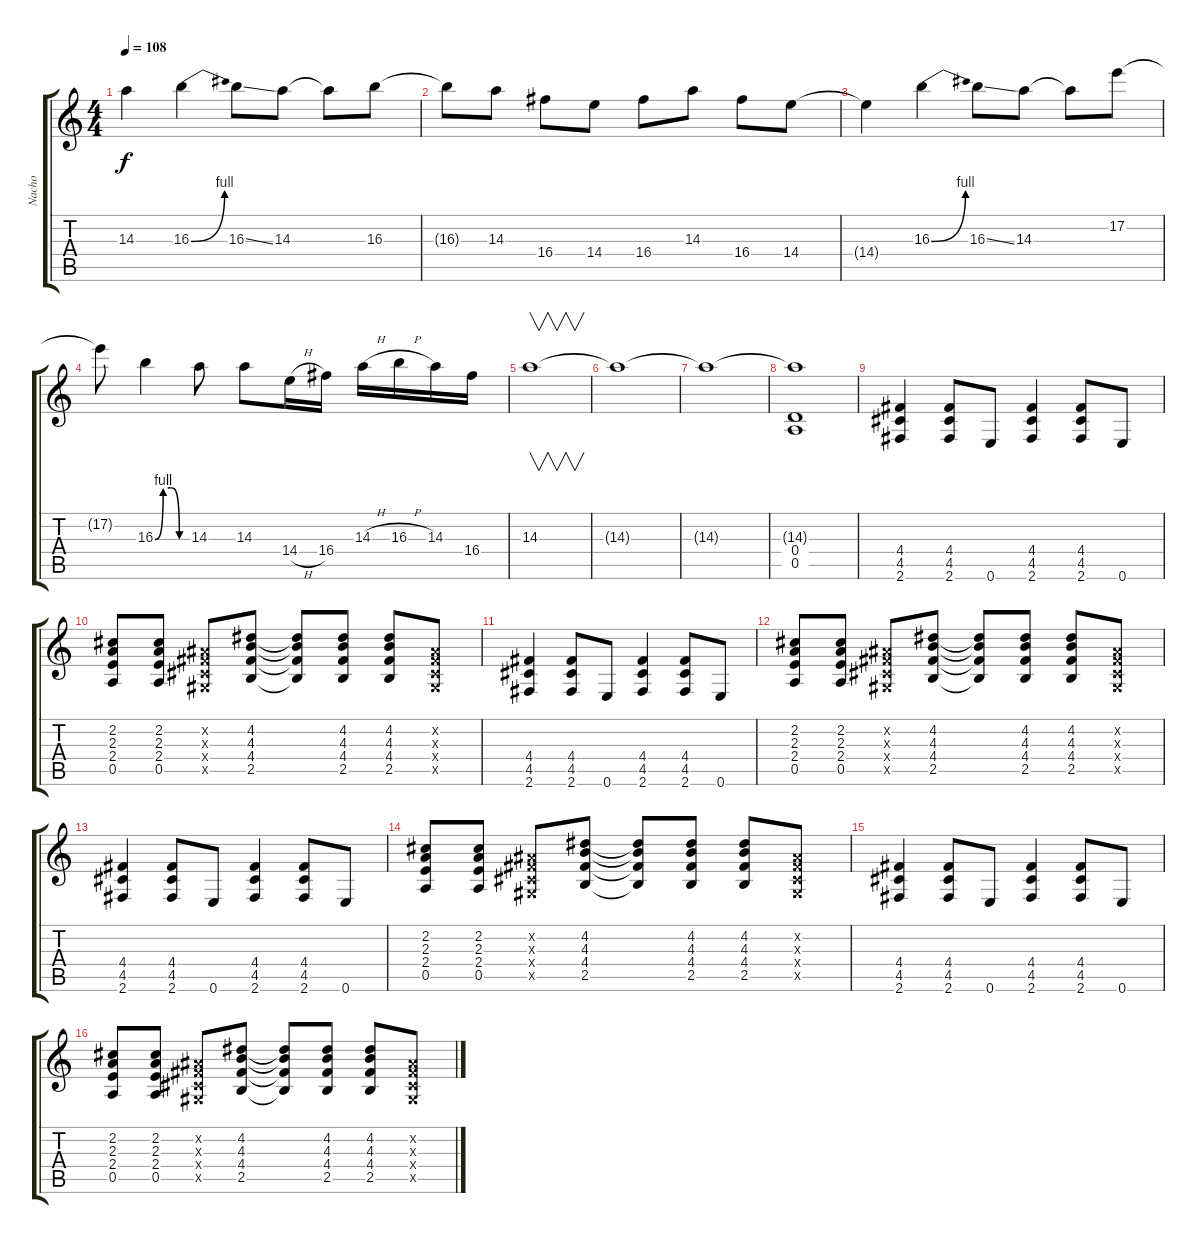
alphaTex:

\track ("Nacho" "Nacho") {instrument distortionguitar}
\staff {score tabs}
\tuning (E4 B3 G3 D3 A2 E2) {hide}
\ts (4 4)
\tempo 108
\clef g2
\ks c
14.3.4{dy f} 16.3{be (bend 0 0 60 4)}.4 16.3{ss}.8 14.3.8 14.3{t}.8 16.3.8 |
16.3{t}.8 14.3.8 16.4.8 14.4.8 16.4.8 14.3.8 16.4.8 14.4.8 |
14.4{t}.4 16.3{be (bend 0 0 60 4)}.4 16.3{ss}.8 14.3.8 14.3{t}.8 17.2.8 |
17.2{t}.8 16.3{be (custom 0 0 15 4 30 4 45 0 60 0)}.4 14.3.8 14.3.8 14.4{h}.16 16.4.16 14.3{h}.16 16.3{h}.16 14.3.16 16.4.16 |
14.3.1{v} |
14.3{t}.1 |
14.3{t}.1 |
(14.3{t} 0.4 0.5).1 |
(4.4 4.5 2.6).4{volume 8} (4.4 4.5 2.6).8 0.6.8 (4.4 4.5 2.6).4 (4.4 4.5 2.6).8 0.6.8 |
(2.2 2.3 2.4 0.5).8 (2.2 2.3 2.4 0.5).8 (-1.2{x} -1.3{x} -1.4{x} -1.5{x}).8 (4.2 4.3 4.4 2.5).8 (4.2{t} 4.3{t} 4.4{t} 2.5{t}).8 (4.2 4.3 4.4 2.5).8 (4.2 4.3 4.4 2.5).8 (-1.2{x} -1.3{x} -1.4{x} -1.5{x}).8 |
(4.4 4.5 2.6).4 (4.4 4.5 2.6).8 0.6.8 (4.4 4.5 2.6).4 (4.4 4.5 2.6).8 0.6.8 |
(2.2 2.3 2.4 0.5).8 (2.2 2.3 2.4 0.5).8 (-1.2{x} -1.3{x} -1.4{x} -1.5{x}).8 (4.2 4.3 4.4 2.5).8 (4.2{t} 4.3{t} 4.4{t} 2.5{t}).8 (4.2 4.3 4.4 2.5).8 (4.2 4.3 4.4 2.5).8 (-1.2{x} -1.3{x} -1.4{x} -1.5{x}).8 |
(4.4 4.5 2.6).4 (4.4 4.5 2.6).8 0.6.8 (4.4 4.5 2.6).4 (4.4 4.5 2.6).8 0.6.8 |
(2.2 2.3 2.4 0.5).8 (2.2 2.3 2.4 0.5).8 (-1.2{x} -1.3{x} -1.4{x} -1.5{x}).8 (4.2 4.3 4.4 2.5).8 (4.2{t} 4.3{t} 4.4{t} 2.5{t}).8 (4.2 4.3 4.4 2.5).8 (4.2 4.3 4.4 2.5).8 (-1.2{x} -1.3{x} -1.4{x} -1.5{x}).8 |
(4.4 4.5 2.6).4 (4.4 4.5 2.6).8 0.6.8 (4.4 4.5 2.6).4 (4.4 4.5 2.6).8 0.6.8 |
(2.2 2.3 2.4 0.5).8 (2.2 2.3 2.4 0.5).8 (-1.2{x} -1.3{x} -1.4{x} -1.5{x}).8 (4.2 4.3 4.4 2.5).8 (4.2{t} 4.3{t} 4.4{t} 2.5{t}).8 (4.2 4.3 4.4 2.5).8 (4.2 4.3 4.4 2.5).8 (-1.2{x} -1.3{x} -1.4{x} -1.5{x}).8
